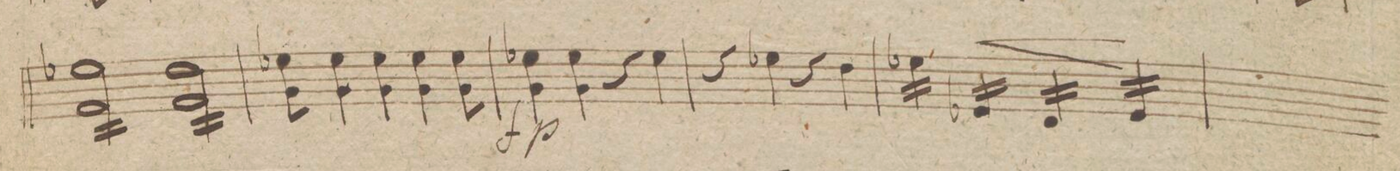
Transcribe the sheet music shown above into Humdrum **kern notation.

**kern	**dynam
*I"Violino 1mo	*
*clefG2	*
*k[]	*
*met(c|)	*
*M2/2	*
16ee-XL 16f\	.
16ee- 16f\	.
16ee- 16f\	.
16ee- 16f\	.
16ee- 16f\	.
16ee- 16f\	.
16ee- 16f\\	.
16ee-J 16f\	.
16ddXL 16f\	.
16dd 16f\	.
16dd 16f\	.
16dd 16f\	.
16dd 16f\	.
16dd 16f\	.
16dd 16f\	.
16ddJ 16f\	.
=60	=60
8ee-X 8g\	.
4ee- 4g\	.
4ee- 4g\	.
4ee- 4g\	.
8ee- 8g\	.
=61	=61
4ee-X 4g\	fp
4ee- 4g\	.
4r	.
4ee-\	.
=62	=62
4r	.
4ee-X\	.
4r	.
4dd\	.
=63	=63
16ee-X\LL	.
16ee-\	.
16ee-\	.
16ee-\JJ	.
16e-X/LL	<
16e-/	.
16e-/	.
16e-/JJ	.
16d/LL	.
16d/	.
16d/	.
16d/JJ	.
16e-/LL	[
16e-/	.
16e-/	.
16e-/JJ	.
*Xtremolo	*
=64	=64
*-	*-
